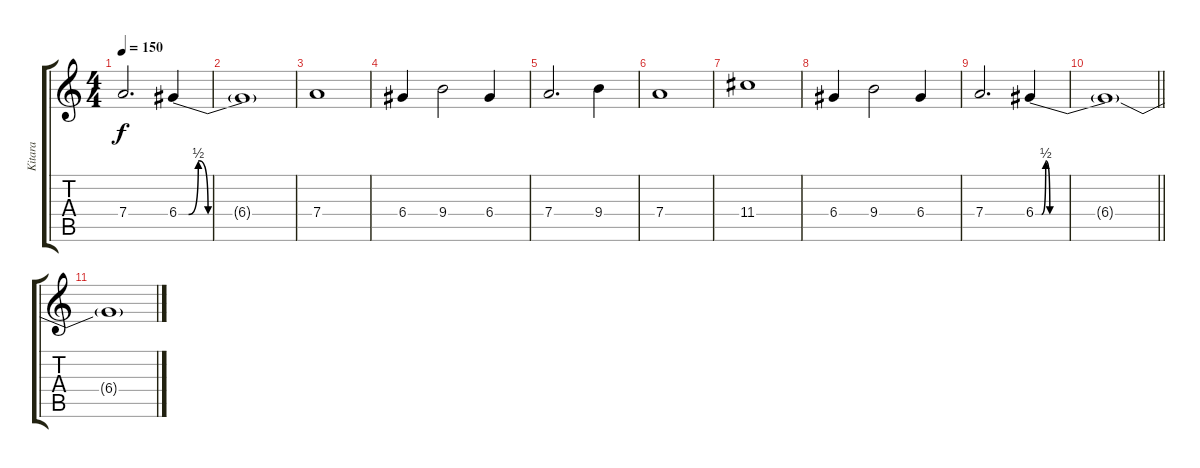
\track ("Kitara" "Kitara") {mute instrument distortionguitar}
\staff {score tabs}
\tuning (E4 B3 G3 D3 A2 E2) {hide}
\ts (4 4)
\tempo 150
\clef g2
\ks c
7.4.2{d dy f} 6.4{be (custom 0 0 5 0 10 2 15 0 60 0)}.4 |
6.4{t}.1 |
7.4.1 |
6.4.4 9.4.2 6.4.4 |
7.4.2{d} 9.4.4 |
7.4.1 |
11.4.1 |
6.4.4 9.4.2 6.4.4 |
7.4.2{d} 6.4{be (custom 0 0 3 0 5 2 7 0 15 0 60 0)}.4 |
\barLineRight lightlight
6.4{t}.1 |
6.4{t}.1
